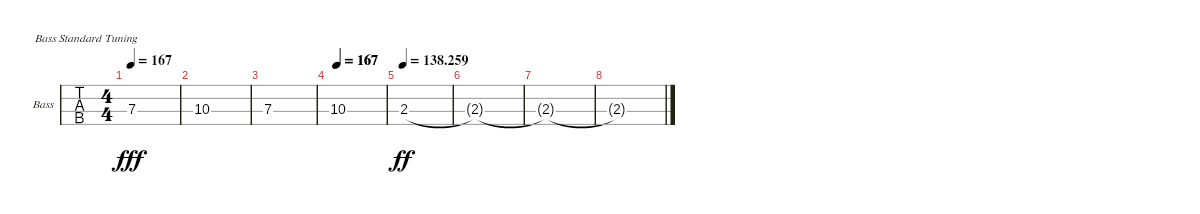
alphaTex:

\defaultSystemsLayout 4
\bracketExtendMode groupsimilarinstruments
\firstSystemTrackNameOrientation horizontal
\otherSystemsTrackNameOrientation horizontal
\track ("Mikey Way" "Bass") {instrument electricbassfinger}
\staff {tabs}
\tuning (G2 D2 A1 E1)
\ts (4 4)
\tempo 167
\clef f4
\ks abminor
7.3.1{dy fff} |
10.3.1 |
7.3.1 |
\tempo 167
\tempo (167 0.00625)
10.3.1 |
\tempo
138.259 2.3.1{dy ff} |
2.3{t}.1 |
2.3{t}.1 |
2.3{t}.1
